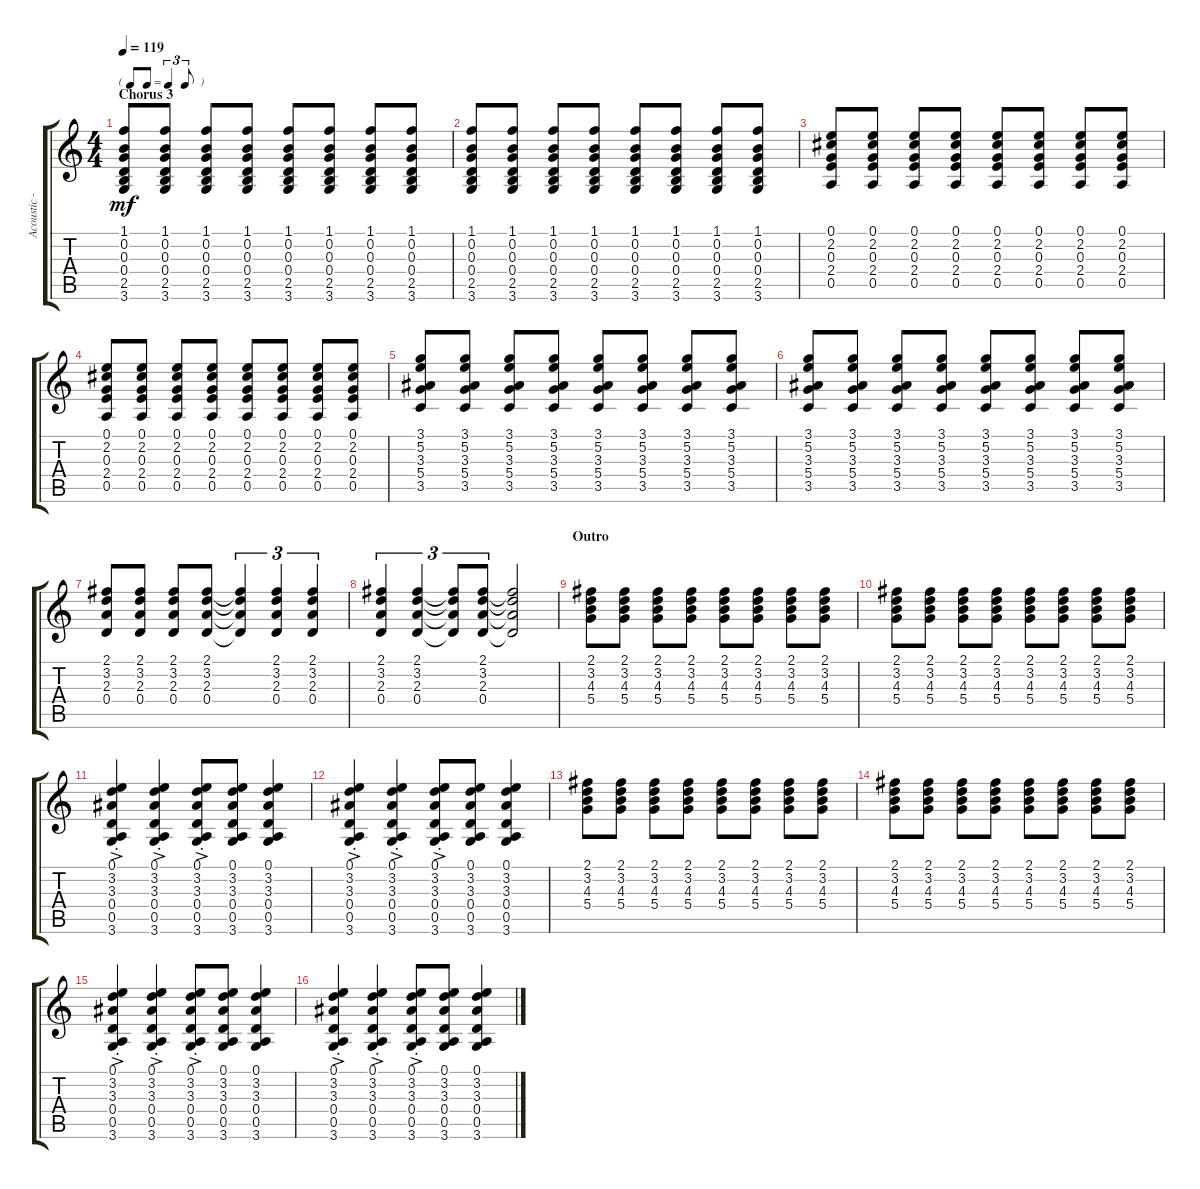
\track ("Acoustic - Gilmour" "Acoustic -") {instrument acousticguitarsteel}
\staff {score tabs}
\tuning (E4 B3 G3 D3 A2 E2) {hide}
\ts (4 4)
\tf triplet8th
\section ("" "Chorus 3")
\tempo 119
\clef g2
\ks c
(1.1 0.2 0.3 0.4 2.5 3.6).8{dy mf} (1.1 0.2 0.3 0.4 2.5 3.6).8 (1.1 0.2 0.3 0.4 2.5 3.6).8 (1.1 0.2 0.3 0.4 2.5 3.6).8 (1.1 0.2 0.3 0.4 2.5 3.6).8 (1.1 0.2 0.3 0.4 2.5 3.6).8 (1.1 0.2 0.3 0.4 2.5 3.6).8 (1.1 0.2 0.3 0.4 2.5 3.6).8 |
(1.1 0.2 0.3 0.4 2.5 3.6).8 (1.1 0.2 0.3 0.4 2.5 3.6).8 (1.1 0.2 0.3 0.4 2.5 3.6).8 (1.1 0.2 0.3 0.4 2.5 3.6).8 (1.1 0.2 0.3 0.4 2.5 3.6).8 (1.1 0.2 0.3 0.4 2.5 3.6).8 (1.1 0.2 0.3 0.4 2.5 3.6).8 (1.1 0.2 0.3 0.4 2.5 3.6).8 |
(0.1 2.2 0.3 2.4 0.5).8 (0.1 2.2 0.3 2.4 0.5).8 (0.1 2.2 0.3 2.4 0.5).8 (0.1 2.2 0.3 2.4 0.5).8 (0.1 2.2 0.3 2.4 0.5).8 (0.1 2.2 0.3 2.4 0.5).8 (0.1 2.2 0.3 2.4 0.5).8 (0.1 2.2 0.3 2.4 0.5).8 |
(0.1 2.2 0.3 2.4 0.5).8 (0.1 2.2 0.3 2.4 0.5).8 (0.1 2.2 0.3 2.4 0.5).8 (0.1 2.2 0.3 2.4 0.5).8 (0.1 2.2 0.3 2.4 0.5).8 (0.1 2.2 0.3 2.4 0.5).8 (0.1 2.2 0.3 2.4 0.5).8 (0.1 2.2 0.3 2.4 0.5).8 |
(3.1 5.2 3.3 5.4 3.5).8 (3.1 5.2 3.3 5.4 3.5).8 (3.1 5.2 3.3 5.4 3.5).8 (3.1 5.2 3.3 5.4 3.5).8 (3.1 5.2 3.3 5.4 3.5).8 (3.1 5.2 3.3 5.4 3.5).8 (3.1 5.2 3.3 5.4 3.5).8 (3.1 5.2 3.3 5.4 3.5).8 |
(3.1 5.2 3.3 5.4 3.5).8 (3.1 5.2 3.3 5.4 3.5).8 (3.1 5.2 3.3 5.4 3.5).8 (3.1 5.2 3.3 5.4 3.5).8 (3.1 5.2 3.3 5.4 3.5).8 (3.1 5.2 3.3 5.4 3.5).8 (3.1 5.2 3.3 5.4 3.5).8 (3.1 5.2 3.3 5.4 3.5).8 |
(2.1 3.2 2.3 0.4).8 (2.1 3.2 2.3 0.4).8 (2.1 3.2 2.3 0.4).8 (2.1 3.2 2.3 0.4).8 (2.1{t} 3.2{t} 2.3{t} 0.4{t}).4{tu (3 2)} (2.1 3.2 2.3 0.4).4{tu (3 2)} (2.1 3.2 2.3 0.4).4{tu (3 2)} |
(2.1 3.2 2.3 0.4).4{tu (3 2)} (2.1 3.2 2.3 0.4).4{tu (3 2)} (2.1{t} 3.2{t} 2.3{t} 0.4{t}).8{tu (3 2)} (2.1 3.2 2.3 0.4).8{tu (3 2)} (2.1{t} 3.2{t} 2.3{t} 0.4{t}).2 |
\section ("" "Outro")
(2.1 3.2 4.3 5.4).8 (2.1 3.2 4.3 5.4).8 (2.1 3.2 4.3 5.4).8 (2.1 3.2 4.3 5.4).8 (2.1 3.2 4.3 5.4).8 (2.1 3.2 4.3 5.4).8 (2.1 3.2 4.3 5.4).8 (2.1 3.2 4.3 5.4).8 |
(2.1 3.2 4.3 5.4).8 (2.1 3.2 4.3 5.4).8 (2.1 3.2 4.3 5.4).8 (2.1 3.2 4.3 5.4).8 (2.1 3.2 4.3 5.4).8 (2.1 3.2 4.3 5.4).8 (2.1 3.2 4.3 5.4).8 (2.1 3.2 4.3 5.4).8 |
(0.1{ac st} 3.2{ac st} 3.3 0.4{ac st} 0.5 3.6).4 (0.1 3.2{ac st} 3.3 0.4 0.5 3.6).4 (0.1 3.2 3.3{ac st} 0.4 0.5 3.6).8 (0.1 3.2 3.3 0.4 0.5 3.6).8 (0.1 3.2 3.3 0.4 0.5 3.6).4 |
(0.1{ac st} 3.2{ac st} 3.3 0.4{ac st} 0.5 3.6).4 (0.1 3.2{ac st} 3.3 0.4 0.5 3.6).4 (0.1 3.2 3.3{ac st} 0.4 0.5 3.6).8 (0.1 3.2 3.3 0.4 0.5 3.6).8 (0.1 3.2 3.3 0.4 0.5 3.6).4 |
(2.1 3.2 4.3 5.4).8 (2.1 3.2 4.3 5.4).8 (2.1 3.2 4.3 5.4).8 (2.1 3.2 4.3 5.4).8 (2.1 3.2 4.3 5.4).8 (2.1 3.2 4.3 5.4).8 (2.1 3.2 4.3 5.4).8 (2.1 3.2 4.3 5.4).8 |
(2.1 3.2 4.3 5.4).8 (2.1 3.2 4.3 5.4).8 (2.1 3.2 4.3 5.4).8 (2.1 3.2 4.3 5.4).8 (2.1 3.2 4.3 5.4).8 (2.1 3.2 4.3 5.4).8 (2.1 3.2 4.3 5.4).8 (2.1 3.2 4.3 5.4).8 |
(0.1{ac st} 3.2{ac st} 3.3 0.4{ac st} 0.5 3.6).4 (0.1 3.2{ac st} 3.3 0.4 0.5 3.6).4 (0.1 3.2 3.3{ac st} 0.4 0.5 3.6).8 (0.1 3.2 3.3 0.4 0.5 3.6).8 (0.1 3.2 3.3 0.4 0.5 3.6).4 |
(0.1{ac st} 3.2{ac st} 3.3 0.4{ac st} 0.5 3.6).4 (0.1 3.2{ac st} 3.3 0.4 0.5 3.6).4 (0.1 3.2 3.3{ac st} 0.4 0.5 3.6).8 (0.1 3.2 3.3 0.4 0.5 3.6).8 (0.1 3.2 3.3 0.4 0.5 3.6).4
